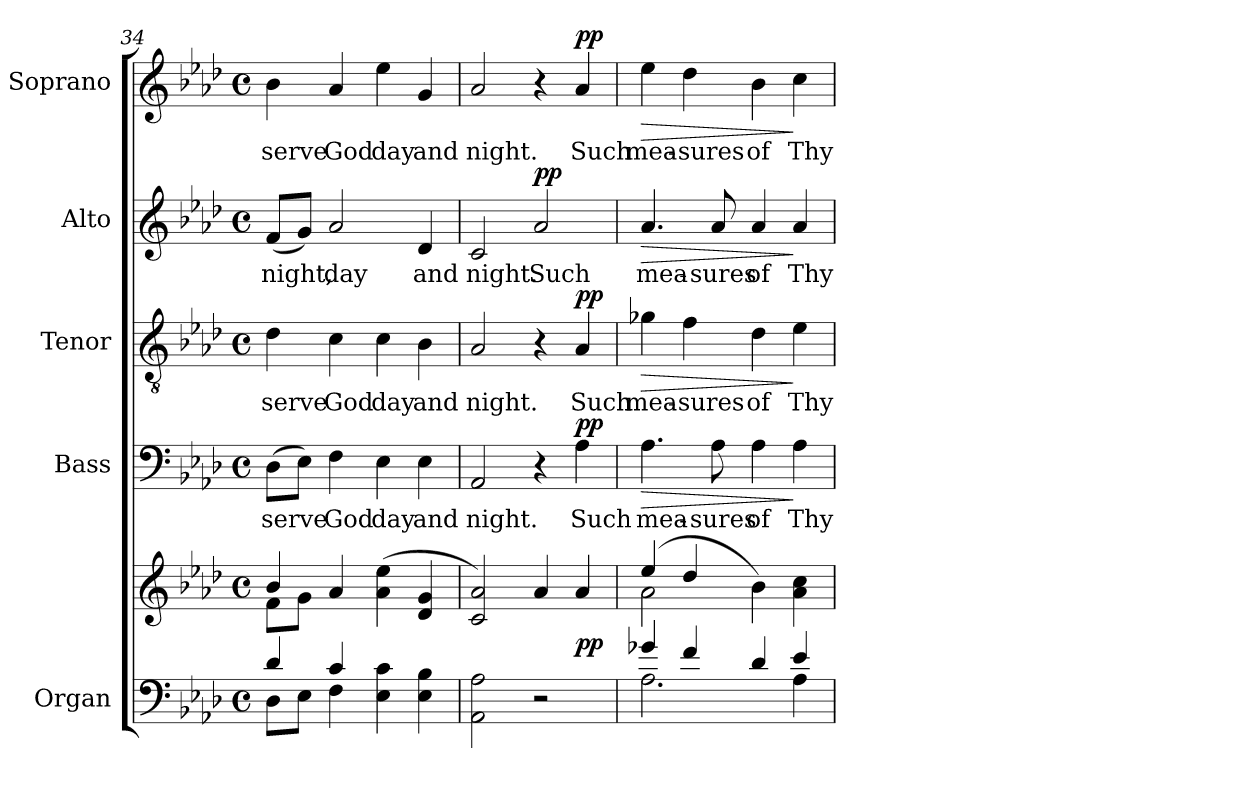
**kern	**kern	**dynam	**kern	**text	**dynam	**kern	**text	**dynam	**kern	**text	**dynam	**kern	**text	**dynam
*part5	*part5	*part5	*part4	*part4	*part4	*part3	*part3	*part3	*part2	*part2	*part2	*part1	*part1	*part1
*staff6	*staff5	*staff5/6	*staff4	*staff4	*staff4	*staff3	*staff3	*staff3	*staff2	*staff2	*staff2	*staff1	*staff1	*staff1
*I"Organ	*	*	*I"Bass	*	*	*I"Tenor	*	*	*I"Alto	*	*	*I"Soprano	*	*
*I'Org.	*	*	*I'B.	*	*	*I'T.	*	*	*I'A.	*	*	*I'S.	*	*
*clefF4	*clefG2	*	*clefF4	*	*	*clefGv2	*	*	*clefG2	*	*	*clefG2	*	*
*	*	*	*	*	*	*ITrd7c12	*	*	*	*	*	*	*	*
*k[b-e-a-d-]	*k[b-e-a-d-]	*	*k[b-e-a-d-]	*	*	*k[b-e-a-d-]	*	*	*k[b-e-a-d-]	*	*	*k[b-e-a-d-]	*	*
*A-:	*A-:	*	*A-:	*	*	*A-:	*	*	*A-:	*	*	*A-:	*	*
*M4/4	*M4/4	*	*M4/4	*	*	*M4/4	*	*	*M4/4	*	*	*M4/4	*	*
*met(c)	*met(c)	*	*met(c)	*	*	*met(c)	*	*	*met(c)	*	*	*met(c)	*	*
=34	=34	=34	=34	=34	=34	=34	=34	=34	=34	=34	=34	=34	=34	=34
*^	*^	*	*	*	*	*	*	*	*	*	*	*	*	*
!	!	!	!	!	!	!LO:LY:b:color=#000000	!	!	!	!	!	!	!	!	!	!
!	!	!	!	!	!	!	!	!	!LO:LY:b:color=#000000	!	!	!	!	!	!	!
!	!	!	!	!	!	!	!	!	!	!	!	!LO:LY:b:color=#000000	!	!	!	!
!	!	!	!	!	!	!	!	!	!	!	!	!	!	!	!LO:LY:b:color=#000000	!
4d-i/	8D-i\L	4b-i/	8fi\L	.	(8D-i\L	serve	.	4D-i\	serve	.	(8fi/L	night,	.	4b-i\	serve	.
.	8E-i\J	.	8gi\J	.	8E-i\J)	.	.	.	.	.	8gi/J)	.	.	.	.	.
!	!	!	!	!	!	!LO:LY:b:color=#000000	!	!	!	!	!	!	!	!	!	!
!	!	!	!	!	!	!	!	!	!LO:LY:b:color=#000000	!	!	!	!	!	!	!
!	!	!	!	!	!	!	!	!	!	!	!	!LO:LY:b:color=#000000	!	!	!	!
!	!	!	!	!	!	!	!	!	!	!	!	!	!	!	!LO:LY:b:color=#000000	!
4ci/	4Fi\	4a-i/	2.ryy	.	4Fi\	God	.	4Ci\	God	.	2a-i/	day	.	4a-i/	God	.
!	!	!	!	!	!	!LO:LY:b:color=#000000	!	!	!	!	!	!	!	!	!	!
!	!	!	!	!	!	!	!	!	!LO:LY:b:color=#000000	!	!	!	!	!	!	!
!	!	!	!	!	!	!	!	!	!	!	!	!	!	!	!LO:LY:b:color=#000000	!
2ryy	4E-i\ 4ci	(4a-i\ 4ee-i	.	.	4E-i\	day	.	4Ci\	day	.	.	.	.	4ee-i\	day	.
!	!	!	!	!	!	!LO:LY:b:color=#000000	!	!	!	!	!	!	!	!	!	!
!	!	!	!	!	!	!	!	!	!LO:LY:b:color=#000000	!	!	!	!	!	!	!
!	!	!	!	!	!	!	!	!	!	!	!	!LO:LY:b:color=#000000	!	!	!	!
!	!	!	!	!	!	!	!	!	!	!	!	!	!	!	!LO:LY:b:color=#000000	!
.	4E-i\ 4B-i	4d-i/ 4gi	.	.	4E-i\	and	.	4BB-i\	and	.	4d-i/	and	.	4gi/	and	.
*v	*v	*	*	*	*	*	*	*	*	*	*	*	*	*	*	*
*	*v	*v	*	*	*	*	*	*	*	*	*	*	*	*	*
!!LO:LB:g=z
=35	=35	=35	=35	=35	=35	=35	=35	=35	=35	=35	=35	=35	=35	=35
*^	*	*	*	*	*	*	*	*	*	*	*	*	*	*
!	!	!	!	!	!LO:LY:b:color=#000000	!	!	!	!	!	!	!	!	!	!
*v	*v	*	*	*	*	*	*	*	*	*	*	*	*	*	*
*^	*	*	*	*	*	*	*	*	*	*	*	*	*	*
!	!	!	!	!	!	!	!	!LO:LY:b:color=#000000	!	!	!	!	!	!	!
*v	*v	*	*	*	*	*	*	*	*	*	*	*	*	*	*
*^	*	*	*	*	*	*	*	*	*	*	*	*	*	*
!	!	!	!	!	!	!	!	!	!	!	!LO:LY:b:color=#000000	!	!	!	!
*v	*v	*	*	*	*	*	*	*	*	*	*	*	*	*	*
*^	*	*	*	*	*	*	*	*	*	*	*	*	*	*
!	!	!	!	!	!	!	!	!	!	!	!	!	!	!LO:LY:b:color=#000000	!
*v	*v	*	*	*	*	*	*	*	*	*	*	*	*	*	*
2AA-i\ 2A-i	2ci/ 2a-i)	.	2AA-i/	night.	.	2AA-i/	night.	.	2ci/	night.	.	2a-i/	night.	.
!	!	!	!	!	!	!	!	!	!	!LO:LY:b:color=#000000	!	!	!	!
2r	4a-i/	.	4r	.	.	4r	.	.	2a-i/	Such	pp	4r	.	.
!	!	!	!	!LO:LY:b:color=#000000	!	!	!	!	!	!	!	!	!	!
!	!	!	!	!	!	!	!LO:LY:b:color=#000000	!	!	!	!	!	!	!
!	!	!	!	!	!	!	!	!	!	!	!	!	!LO:LY:b:color=#000000	!
.	4a-i/	pp	4A-i\	Such	pp	4AA-i/	Such	pp	.	.	.	4a-i/	Such	pp
=36	=36	=36	=36	=36	=36	=36	=36	=36	=36	=36	=36	=36	=36	=36
*^	*^	*	*	*	*	*	*	*	*	*	*	*	*	*
!	!	!	!	!	!	!LO:LY:b:color=#000000	!LO:HP:b	!	!	!	!	!	!	!	!	!
!	!	!	!	!	!	!	!	!	!LO:LY:b:color=#000000	!LO:HP:b	!	!	!	!	!	!
!	!	!	!	!	!	!	!	!	!	!	!	!LO:LY:b:color=#000000	!LO:HP:b	!	!	!
!	!	!	!	!	!	!	!	!	!	!	!	!	!	!	!LO:LY:b:color=#000000	!LO:HP:b
4g-Xi/	2.A-i\	(4ee-i/	2a-i\	.	4.A-i\	mea-	>	4G-Xi\	mea-	>	4.a-i/	mea-	>	4ee-i\	mea-	>
!	!	!	!	!	!	!	!	!	!LO:LY:b:color=#000000	!	!	!	!	!	!	!
!	!	!	!	!	!	!	!	!	!	!	!	!	!	!	!LO:LY:b:color=#000000	!
4fi/	.	4dd-i/	.	.	.	.	.	4Fi\	-sures	.	.	.	.	4dd-i\	-sures	.
!	!	!	!	!	!	!LO:LY:b:color=#000000	!	!	!	!	!	!	!	!	!	!
!	!	!	!	!	!	!	!	!	!	!	!	!LO:LY:b:color=#000000	!	!	!	!
.	.	.	.	.	8A-i\	-sures	.	.	.	.	8a-i/	-sures	.	.	.	.
!	!	!	!	!	!	!LO:LY:b:color=#000000	!	!	!	!	!	!	!	!	!	!
!	!	!	!	!	!	!	!	!	!LO:LY:b:color=#000000	!	!	!	!	!	!	!
!	!	!	!	!	!	!	!	!	!	!	!	!LO:LY:b:color=#000000	!	!	!	!
!	!	!	!	!	!	!	!	!	!	!	!	!	!	!	!LO:LY:b:color=#000000	!
4d-i/	.	4b-i\)	2ryy	.	4A-i\	of	.	4D-i\	of	.	4a-i/	of	.	4b-i\	of	.
!	!	!	!	!	!	!LO:LY:b:color=#000000	!	!	!	!	!	!	!	!	!	!
!	!	!	!	!	!	!	!	!	!LO:LY:b:color=#000000	!	!	!	!	!	!	!
!	!	!	!	!	!	!	!	!	!	!	!	!LO:LY:b:color=#000000	!	!	!	!
!	!	!	!	!	!	!	!	!	!	!	!	!	!	!	!LO:LY:b:color=#000000	!
4e-i/	4A-i\	4a-i\ 4cci	.	.	4A-i\	Thy	]	4E-i\	Thy	]	4a-i/	Thy	]	4cci\	Thy	]
*v	*v	*	*	*	*	*	*	*	*	*	*	*	*	*	*	*
*	*v	*v	*	*	*	*	*	*	*	*	*	*	*	*	*
=	=	=	=	=	=	=	=	=	=	=	=	=	=	=
*-	*-	*-	*-	*-	*-	*-	*-	*-	*-	*-	*-	*-	*-	*-
